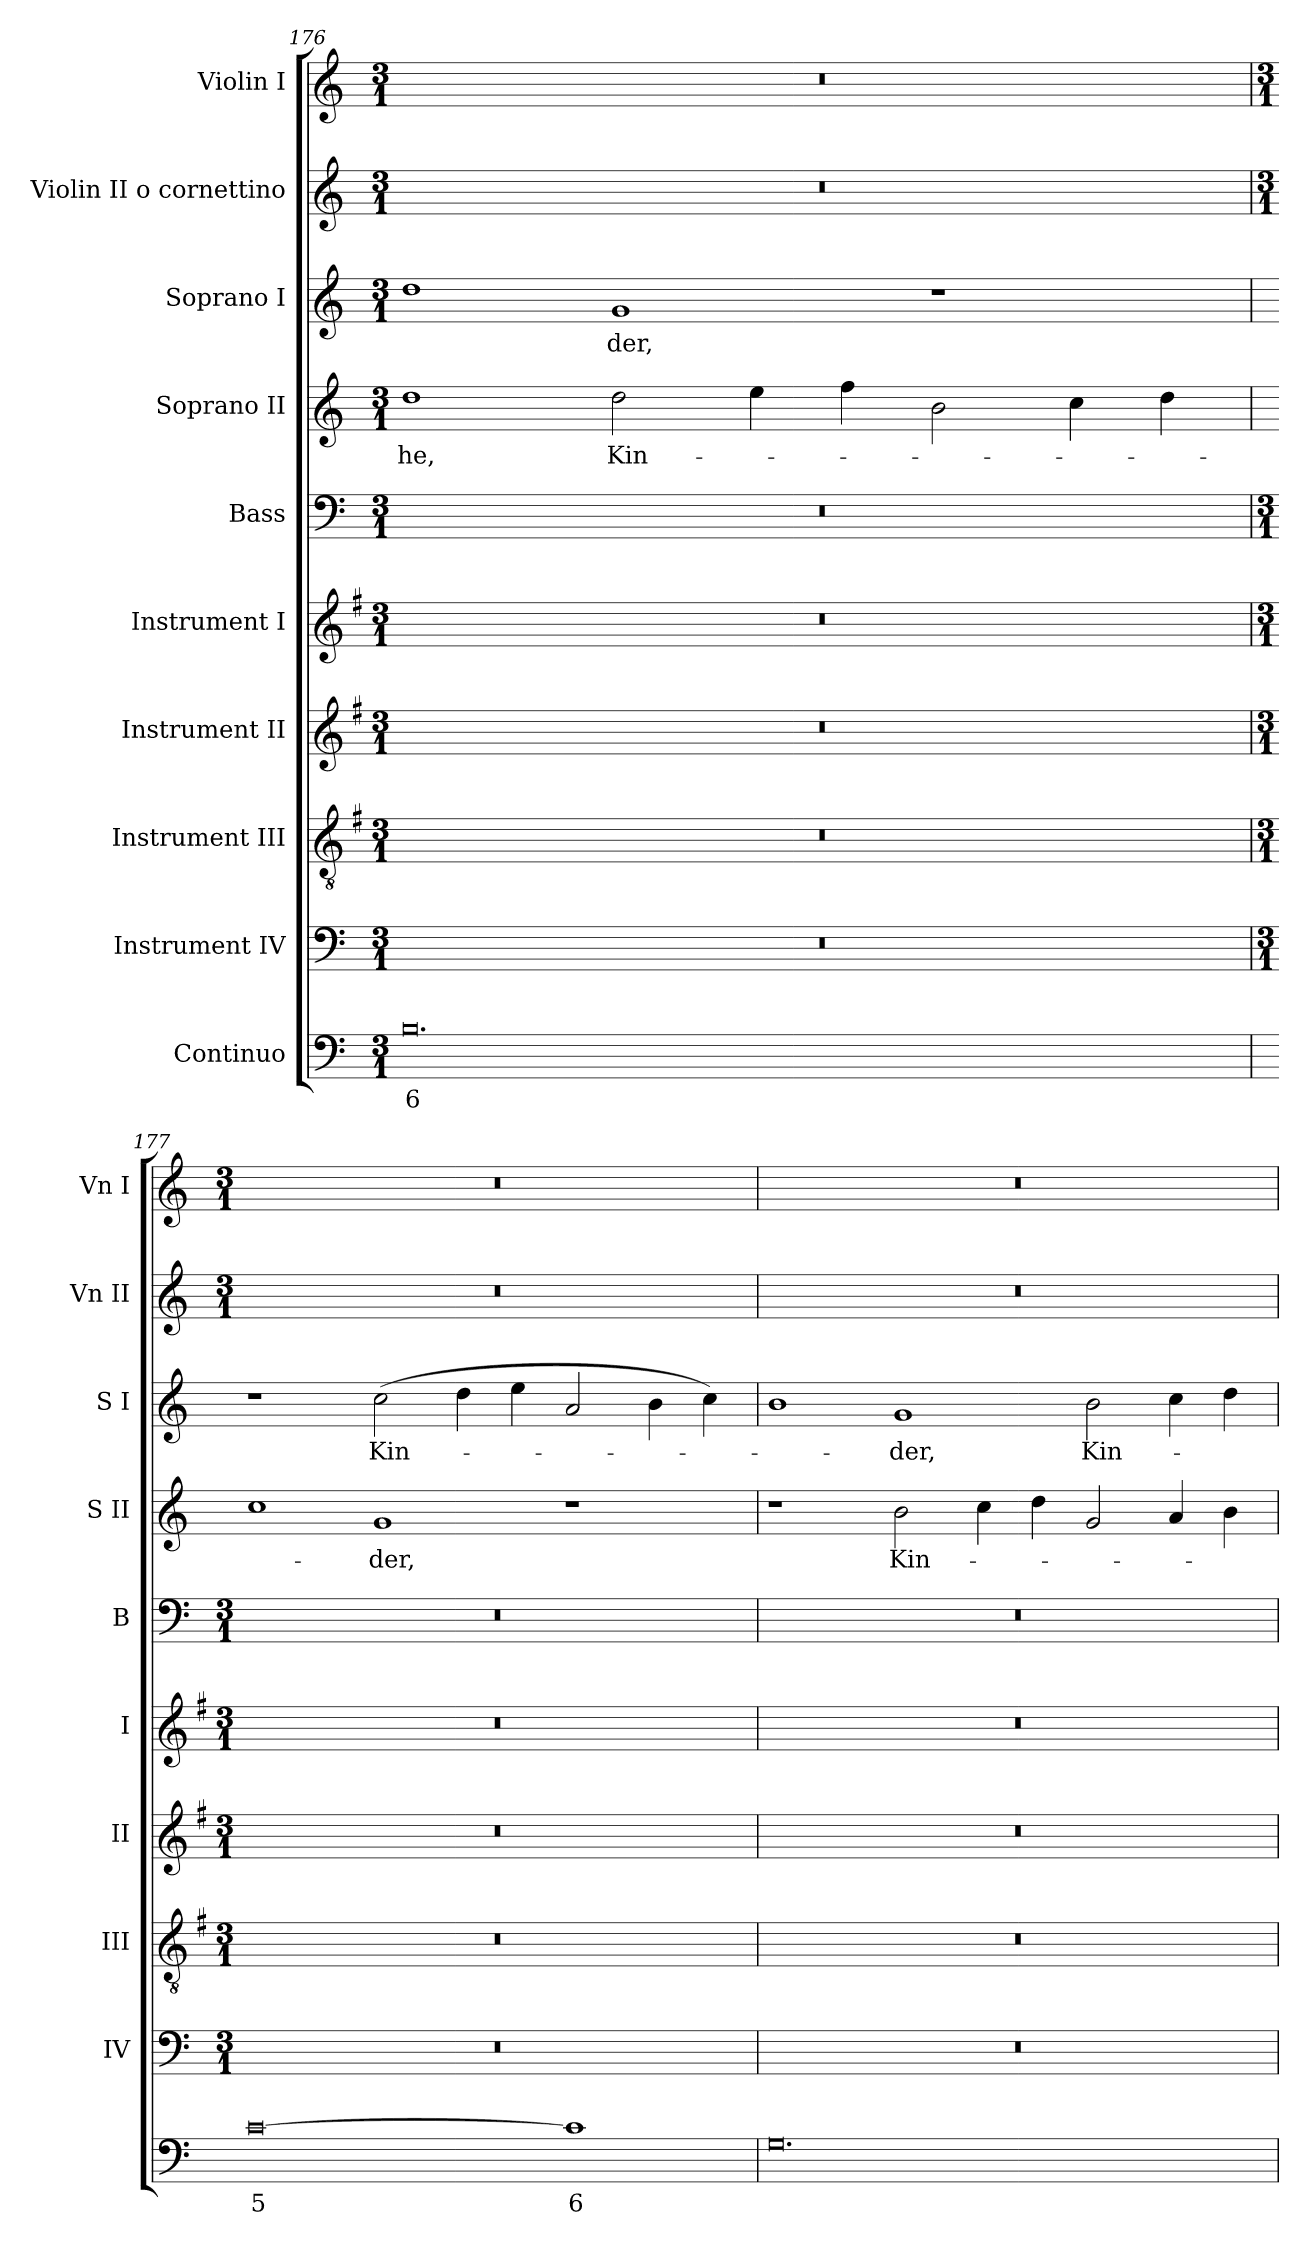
**kern	**text	**kern	**kern	**kern	**kern	**kern	**kern	**text	**kern	**text	**kern	**kern
*part10	*part10	*part9	*part8	*part7	*part6	*part5	*part4	*part4	*part3	*part3	*part2	*part1
*staff10	*staff10	*staff9	*staff8	*staff7	*staff6	*staff5	*staff4	*staff4	*staff3	*staff3	*staff2	*staff1
*I"Continuo	*	*I"Instrument IV	*I"Instrument III	*I"Instrument II	*I"Instrument I	*I"Bass	*I"Soprano II	*	*I"Soprano I	*	*I"Violin II o cornettino	*I"Violin I
*	*	*I'IV	*I'III	*I'II	*I'I	*I'B	*I'S II	*	*I'S I	*	*I'Vn II	*I'Vn I
*clefF4	*	*clefF4	*clefGv2	*clefG2	*clefG2	*clefF4	*clefG2	*	*clefG2	*	*clefG2	*clefG2
*	*	*	*ITrd4c7	*ITrd4c7	*ITrd4c7	*	*	*	*	*	*	*
*k[]	*	*k[]	*k[]	*k[]	*k[]	*k[]	*k[]	*	*k[]	*	*k[]	*k[]
*C:	*	*C:	*C:	*C:	*C:	*C:	*C:	*	*C:	*	*C:	*C:
*M3/1	*	*M3/1	*M3/1	*M3/1	*M3/1	*M3/1	*M3/1	*	*M3/1	*	*M3/1	*M3/1
=176	=176	=176	=176	=176	=176	=176	=176	=176	=176	=176	=176	=176
!	!LO:LY:b	!	!	!	!	!	!	!LO:LY:b	!	!	!	!
0.B	6	0.r	0.r	0.r	0.r	0.r	1dd	-he,	1dd	.	0.r	0.r
!	!	!	!	!	!	!	!	!LO:LY:b	!	!LO:LY:b	!	!
.	.	.	.	.	.	.	2dd	Kin-	1g	der,	.	.
.	.	.	.	.	.	.	4ee	.	.	.	.	.
.	.	.	.	.	.	.	4ff	.	.	.	.	.
.	.	.	.	.	.	.	2b	.	1r	.	.	.
.	.	.	.	.	.	.	4cc	.	.	.	.	.
.	.	.	.	.	.	.	4dd	.	.	.	.	.
!!LO:LB:g=z
=177	=177	=177	=177	=177	=177	=177	=177	=177	=177	=177	=177	=177
*	*	*M3/1	*M3/1	*M3/1	*M3/1	*M3/1	*	*	*	*	*M3/1	*M3/1
!	!LO:LY:b	!	!	!	!	!	!	!	!	!	!	!
[0c	5	0.r	0.r	0.r	0.r	0.r	1cc	.	1r	.	0.r	0.r
!	!	!	!	!	!	!	!	!LO:LY:b	!	!LO:LY:b	!	!
.	.	.	.	.	.	.	1g	der,	(>2cc	Kin-	.	.
.	.	.	.	.	.	.	.	.	4dd	.	.	.
.	.	.	.	.	.	.	.	.	4ee	.	.	.
!	!LO:LY:b	!	!	!	!	!	!	!	!	!	!	!
1c]	6	.	.	.	.	.	1r	.	2a	.	.	.
.	.	.	.	.	.	.	.	.	4b	.	.	.
.	.	.	.	.	.	.	.	.	4cc)	.	.	.
=178	=178	=178	=178	=178	=178	=178	=178	=178	=178	=178	=178	=178
0.G	.	0.r	0.r	0.r	0.r	0.r	1r	.	1b	.	0.r	0.r
!	!	!	!	!	!	!	!	!LO:LY:b	!	!LO:LY:b	!	!
.	.	.	.	.	.	.	2b	Kin-	1g	der,	.	.
.	.	.	.	.	.	.	4cc	.	.	.	.	.
.	.	.	.	.	.	.	4dd	.	.	.	.	.
!	!	!	!	!	!	!	!	!	!	!LO:LY:b	!	!
.	.	.	.	.	.	.	2g	.	2b	Kin-	.	.
.	.	.	.	.	.	.	4a	.	4cc	.	.	.
.	.	.	.	.	.	.	4b	.	4dd	.	.	.
=	=	=	=	=	=	=	=	=	=	=	=	=
*-	*-	*-	*-	*-	*-	*-	*-	*-	*-	*-	*-	*-
